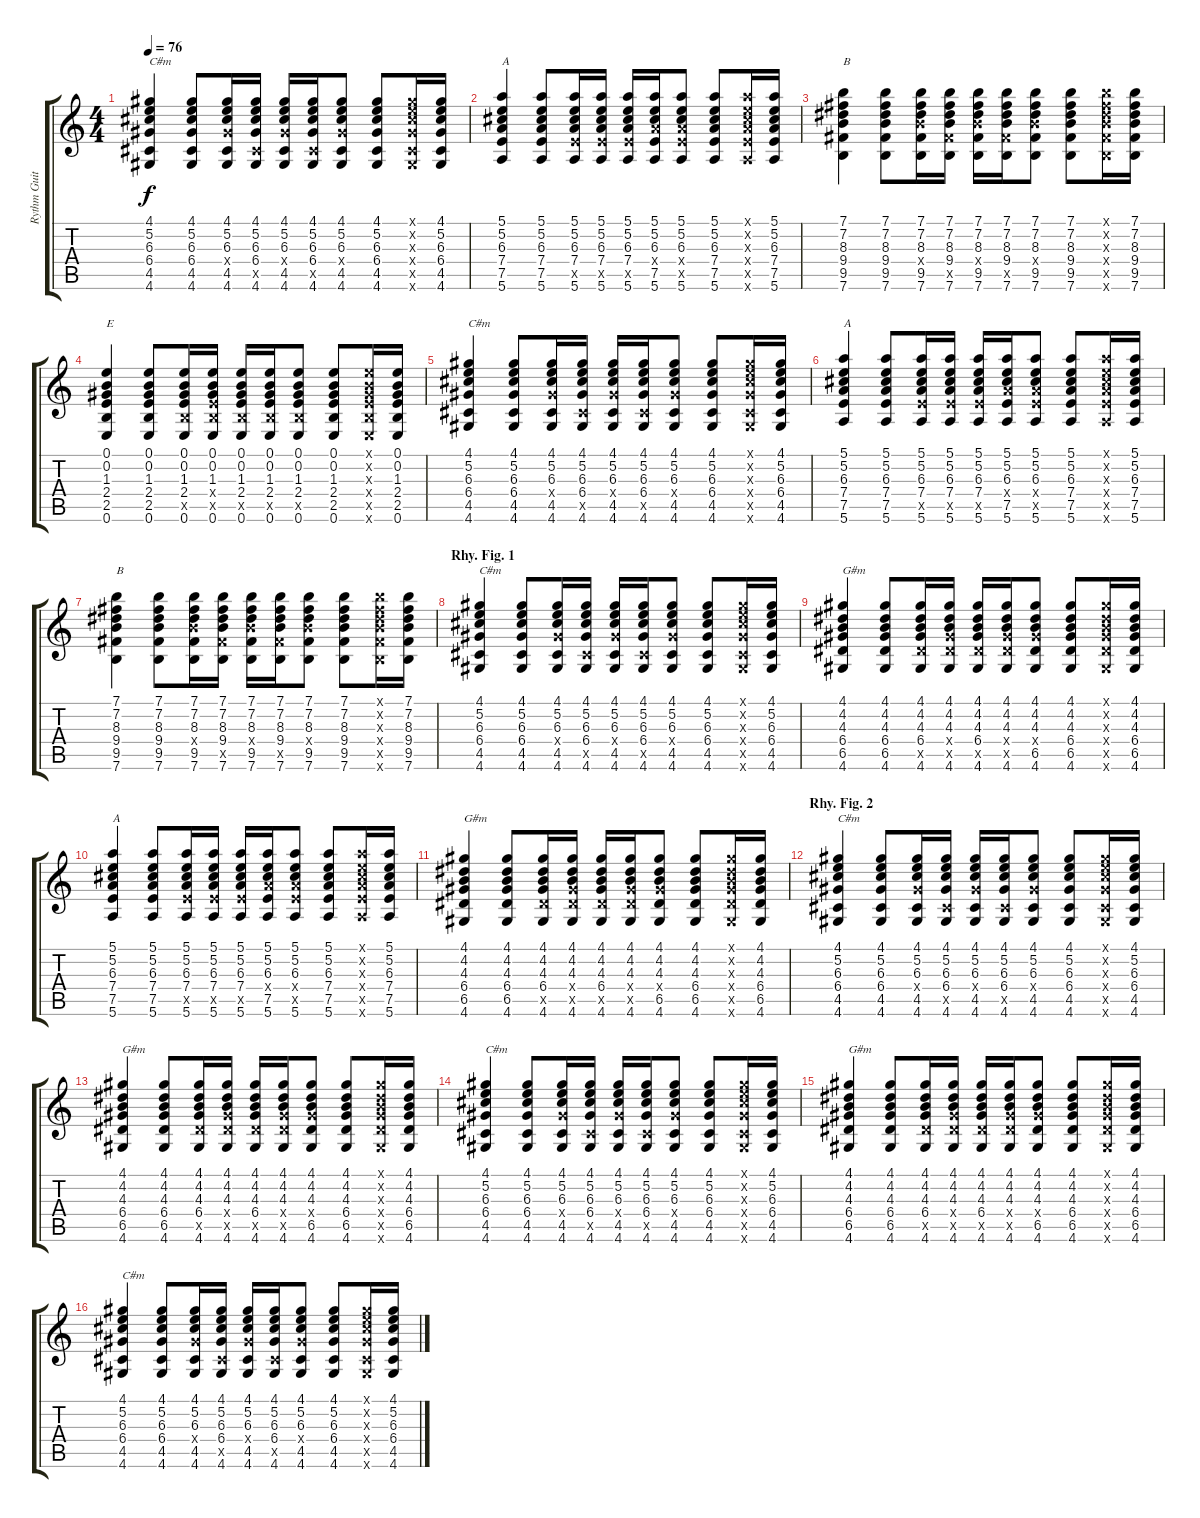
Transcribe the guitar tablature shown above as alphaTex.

\track ("Rythm Guitar" "Rythm Guit") {instrument acousticguitarsteel}
\staff {score tabs}
\tuning (E4 B3 G3 D3 A2 E2) {hide}
\ts (4 4)
\tempo 76
\clef g2
\ks c
(4.1 5.2 6.3 6.4 4.5 4.6).4{txt "C#m" dy f} (4.1 5.2 6.3 6.4 4.5 4.6).8 (4.1 5.2 6.3 6.4{x} 4.5 4.6).16 (4.1 5.2 6.3 6.4 4.5{x} 4.6).16 (4.1 5.2 6.3 6.4{x} 4.5 4.6).16 (4.1 5.2 6.3 6.4 4.5{x} 4.6).16 (4.1 5.2 6.3 6.4{x} 4.5 4.6).8 (4.1 5.2 6.3 6.4 4.5 4.6).8 (4.1{x} 5.2{x} 6.3{x} 6.4{x} 4.5{x} 4.6{x}).16 (4.1 5.2 6.3 6.4 4.5 4.6).16 |
(5.1 5.2 6.3 7.4 7.5 5.6).4{txt "A"} (5.1 5.2 6.3 7.4 7.5 5.6).8 (5.1 5.2 6.3 7.4 7.5{x} 5.6).16 (5.1 5.2 6.3 7.4 7.5{x} 5.6).16 (5.1 5.2 6.3 7.4 7.5{x} 5.6).16 (5.1 5.2 6.3 7.4{x} 7.5 5.6).16 (5.1 5.2 6.3 7.4{x} 7.5{x} 5.6).8 (5.1 5.2 6.3 7.4 7.5 5.6).8 (5.1{x} 5.2{x} 6.3{x} 7.4{x} 7.5{x} 5.6{x}).16 (5.1 5.2 6.3 7.4 7.5 5.6).16 |
(7.1 7.2 8.3 9.4 9.5 7.6).4{txt "B"} (7.1 7.2 8.3 9.4 9.5 7.6).8 (7.1 7.2 8.3 9.4{x} 9.5 7.6).16 (7.1 7.2 8.3 9.4 9.5{x} 7.6).16 (7.1 7.2 8.3 9.4{x} 9.5 7.6).16 (7.1 7.2 8.3 9.4 9.5{x} 7.6).16 (7.1 7.2 8.3 9.4{x} 9.5 7.6).8 (7.1 7.2 8.3 9.4 9.5 7.6).8 (7.1{x} 7.2{x} 8.3{x} 9.4{x} 9.5{x} 7.6{x}).16 (7.1 7.2 8.3 9.4 9.5 7.6).16 |
(0.1 0.2 1.3 2.4 2.5 0.6).4{txt "E"} (0.1 0.2 1.3 2.4 2.5 0.6).8 (0.1 0.2 1.3 2.4 2.5{x} 0.6).16 (0.1 0.2 1.3 2.4{x} 2.5{x} 0.6).16 (0.1 0.2 1.3 2.4 2.5{x} 0.6).16 (0.1 0.2 1.3 2.4 2.5{x} 0.6).16 (0.1 0.2 1.3 2.4 2.5{x} 0.6).8 (0.1 0.2 1.3 2.4 2.5 0.6).8 (0.1{x} 0.2{x} 1.3{x} 2.4{x} 2.5{x} 0.6{x}).16 (0.1 0.2 1.3 2.4 2.5 0.6).16 |
(4.1 5.2 6.3 6.4 4.5 4.6).4{txt "C#m"} (4.1 5.2 6.3 6.4 4.5 4.6).8 (4.1 5.2 6.3 6.4{x} 4.5 4.6).16 (4.1 5.2 6.3 6.4 4.5{x} 4.6).16 (4.1 5.2 6.3 6.4{x} 4.5 4.6).16 (4.1 5.2 6.3 6.4 4.5{x} 4.6).16 (4.1 5.2 6.3 6.4{x} 4.5 4.6).8 (4.1 5.2 6.3 6.4 4.5 4.6).8 (4.1{x} 5.2{x} 6.3{x} 6.4{x} 4.5{x} 4.6{x}).16 (4.1 5.2 6.3 6.4 4.5 4.6).16 |
(5.1 5.2 6.3 7.4 7.5 5.6).4{txt "A"} (5.1 5.2 6.3 7.4 7.5 5.6).8 (5.1 5.2 6.3 7.4 7.5{x} 5.6).16 (5.1 5.2 6.3 7.4 7.5{x} 5.6).16 (5.1 5.2 6.3 7.4 7.5{x} 5.6).16 (5.1 5.2 6.3 7.4{x} 7.5 5.6).16 (5.1 5.2 6.3 7.4{x} 7.5{x} 5.6).8 (5.1 5.2 6.3 7.4 7.5 5.6).8 (5.1{x} 5.2{x} 6.3{x} 7.4{x} 7.5{x} 5.6{x}).16 (5.1 5.2 6.3 7.4 7.5 5.6).16 |
(7.1 7.2 8.3 9.4 9.5 7.6).4{txt "B"} (7.1 7.2 8.3 9.4 9.5 7.6).8 (7.1 7.2 8.3 9.4{x} 9.5 7.6).16 (7.1 7.2 8.3 9.4 9.5{x} 7.6).16 (7.1 7.2 8.3 9.4{x} 9.5 7.6).16 (7.1 7.2 8.3 9.4 9.5{x} 7.6).16 (7.1 7.2 8.3 9.4{x} 9.5 7.6).8 (7.1 7.2 8.3 9.4 9.5 7.6).8 (7.1{x} 7.2{x} 8.3{x} 9.4{x} 9.5{x} 7.6{x}).16 (7.1 7.2 8.3 9.4 9.5 7.6).16 |
\section ("" "Rhy. Fig. 1")
(4.1 5.2 6.3 6.4 4.5 4.6).4{txt "C#m"} (4.1 5.2 6.3 6.4 4.5 4.6).8 (4.1 5.2 6.3 6.4{x} 4.5 4.6).16 (4.1 5.2 6.3 6.4 4.5{x} 4.6).16 (4.1 5.2 6.3 6.4{x} 4.5 4.6).16 (4.1 5.2 6.3 6.4 4.5{x} 4.6).16 (4.1 5.2 6.3 6.4{x} 4.5 4.6).8 (4.1 5.2 6.3 6.4 4.5 4.6).8 (4.1{x} 5.2{x} 6.3{x} 6.4{x} 4.5{x} 4.6{x}).16 (4.1 5.2 6.3 6.4 4.5 4.6).16 |
(4.1 4.2 4.3 6.4 6.5 4.6).4{txt "G#m"} (4.1 4.2 4.3 6.4 6.5 4.6).8 (4.1 4.2 4.3 6.4 6.5{x} 4.6).16 (4.1 4.2 4.3 6.4{x} 6.5{x} 4.6).16 (4.1 4.2 4.3 6.4 6.5{x} 4.6).16 (4.1 4.2 4.3 6.4{x} 6.5{x} 4.6).16 (4.1 4.2 4.3 6.4{x} 6.5 4.6).8 (4.1 4.2 4.3 6.4 6.5 4.6).8 (4.1{x} 4.2{x} 4.3{x} 6.4{x} 6.5{x} 4.6{x}).16 (4.1 4.2 4.3 6.4 6.5 4.6).16 |
(5.1 5.2 6.3 7.4 7.5 5.6).4{txt "A"} (5.1 5.2 6.3 7.4 7.5 5.6).8 (5.1 5.2 6.3 7.4 7.5{x} 5.6).16 (5.1 5.2 6.3 7.4 7.5{x} 5.6).16 (5.1 5.2 6.3 7.4 7.5{x} 5.6).16 (5.1 5.2 6.3 7.4{x} 7.5 5.6).16 (5.1 5.2 6.3 7.4{x} 7.5{x} 5.6).8 (5.1 5.2 6.3 7.4 7.5 5.6).8 (5.1{x} 5.2{x} 6.3{x} 7.4{x} 7.5{x} 5.6{x}).16 (5.1 5.2 6.3 7.4 7.5 5.6).16 |
(4.1 4.2 4.3 6.4 6.5 4.6).4{txt "G#m"} (4.1 4.2 4.3 6.4 6.5 4.6).8 (4.1 4.2 4.3 6.4 6.5{x} 4.6).16 (4.1 4.2 4.3 6.4{x} 6.5{x} 4.6).16 (4.1 4.2 4.3 6.4 6.5{x} 4.6).16 (4.1 4.2 4.3 6.4{x} 6.5{x} 4.6).16 (4.1 4.2 4.3 6.4{x} 6.5 4.6).8 (4.1 4.2 4.3 6.4 6.5 4.6).8 (4.1{x} 4.2{x} 4.3{x} 6.4{x} 6.5{x} 4.6{x}).16 (4.1 4.2 4.3 6.4 6.5 4.6).16 |
\section ("" "Rhy. Fig. 2")
(4.1 5.2 6.3 6.4 4.5 4.6).4{txt "C#m"} (4.1 5.2 6.3 6.4 4.5 4.6).8 (4.1 5.2 6.3 6.4{x} 4.5 4.6).16 (4.1 5.2 6.3 6.4 4.5{x} 4.6).16 (4.1 5.2 6.3 6.4{x} 4.5 4.6).16 (4.1 5.2 6.3 6.4 4.5{x} 4.6).16 (4.1 5.2 6.3 6.4{x} 4.5 4.6).8 (4.1 5.2 6.3 6.4 4.5 4.6).8 (4.1{x} 5.2{x} 6.3{x} 6.4{x} 4.5{x} 4.6{x}).16 (4.1 5.2 6.3 6.4 4.5 4.6).16 |
(4.1 4.2 4.3 6.4 6.5 4.6).4{txt "G#m"} (4.1 4.2 4.3 6.4 6.5 4.6).8 (4.1 4.2 4.3 6.4 6.5{x} 4.6).16 (4.1 4.2 4.3 6.4{x} 6.5{x} 4.6).16 (4.1 4.2 4.3 6.4 6.5{x} 4.6).16 (4.1 4.2 4.3 6.4{x} 6.5{x} 4.6).16 (4.1 4.2 4.3 6.4{x} 6.5 4.6).8 (4.1 4.2 4.3 6.4 6.5 4.6).8 (4.1{x} 4.2{x} 4.3{x} 6.4{x} 6.5{x} 4.6{x}).16 (4.1 4.2 4.3 6.4 6.5 4.6).16 |
(4.1 5.2 6.3 6.4 4.5 4.6).4{txt "C#m"} (4.1 5.2 6.3 6.4 4.5 4.6).8 (4.1 5.2 6.3 6.4{x} 4.5 4.6).16 (4.1 5.2 6.3 6.4 4.5{x} 4.6).16 (4.1 5.2 6.3 6.4{x} 4.5 4.6).16 (4.1 5.2 6.3 6.4 4.5{x} 4.6).16 (4.1 5.2 6.3 6.4{x} 4.5 4.6).8 (4.1 5.2 6.3 6.4 4.5 4.6).8 (4.1{x} 5.2{x} 6.3{x} 6.4{x} 4.5{x} 4.6{x}).16 (4.1 5.2 6.3 6.4 4.5 4.6).16 |
(4.1 4.2 4.3 6.4 6.5 4.6).4{txt "G#m"} (4.1 4.2 4.3 6.4 6.5 4.6).8 (4.1 4.2 4.3 6.4 6.5{x} 4.6).16 (4.1 4.2 4.3 6.4{x} 6.5{x} 4.6).16 (4.1 4.2 4.3 6.4 6.5{x} 4.6).16 (4.1 4.2 4.3 6.4{x} 6.5{x} 4.6).16 (4.1 4.2 4.3 6.4{x} 6.5 4.6).8 (4.1 4.2 4.3 6.4 6.5 4.6).8 (4.1{x} 4.2{x} 4.3{x} 6.4{x} 6.5{x} 4.6{x}).16 (4.1 4.2 4.3 6.4 6.5 4.6).16 |
(4.1 5.2 6.3 6.4 4.5 4.6).4{txt "C#m"} (4.1 5.2 6.3 6.4 4.5 4.6).8 (4.1 5.2 6.3 6.4{x} 4.5 4.6).16 (4.1 5.2 6.3 6.4 4.5{x} 4.6).16 (4.1 5.2 6.3 6.4{x} 4.5 4.6).16 (4.1 5.2 6.3 6.4 4.5{x} 4.6).16 (4.1 5.2 6.3 6.4{x} 4.5 4.6).8 (4.1 5.2 6.3 6.4 4.5 4.6).8 (4.1{x} 5.2{x} 6.3{x} 6.4{x} 4.5{x} 4.6{x}).16 (4.1 5.2 6.3 6.4 4.5 4.6).16
